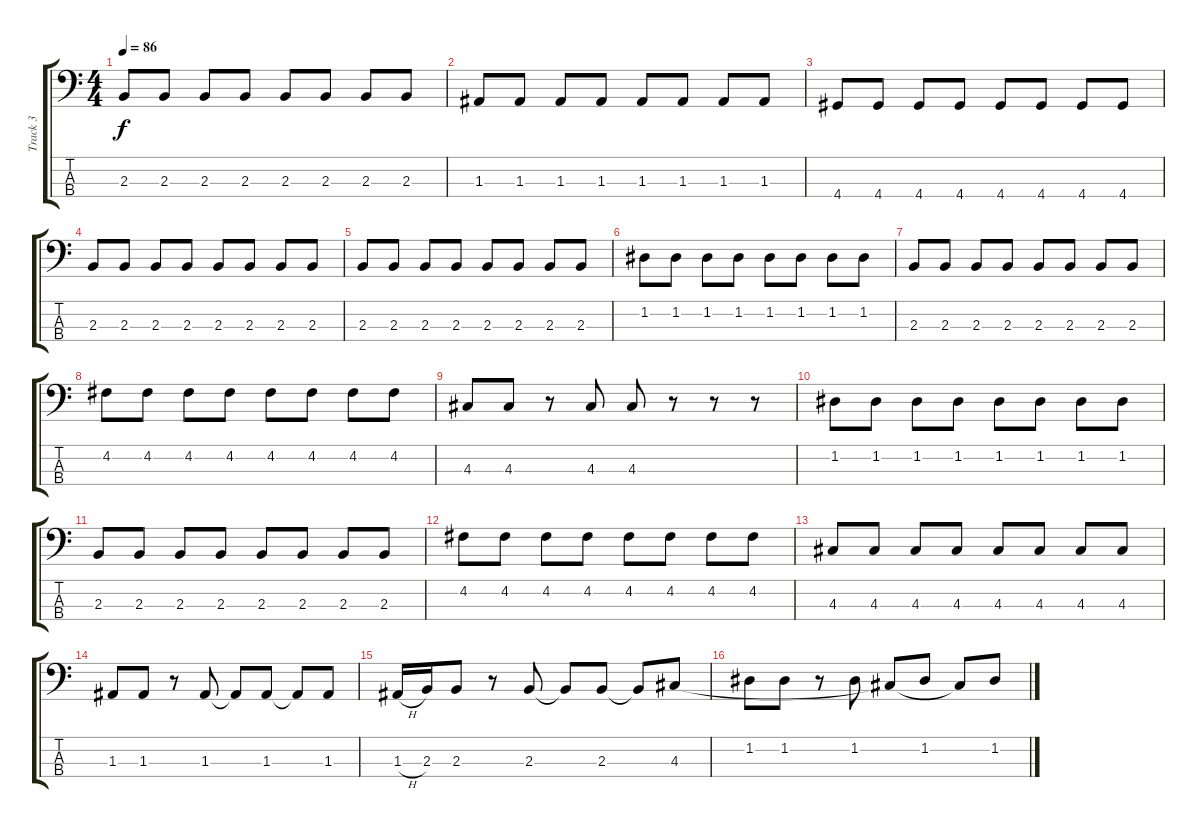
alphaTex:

\track ("Track 3" "Track 3") {instrument electricbassfinger}
\staff {score tabs}
\tuning (G2 D2 A1 E1) {hide}
\ts (4 4)
\tempo 86
\clef f4
\ks c
2.3.8{dy f} 2.3.8 2.3.8 2.3.8 2.3.8 2.3.8 2.3.8 2.3.8 |
1.3.8 1.3.8 1.3.8 1.3.8 1.3.8 1.3.8 1.3.8 1.3.8 |
4.4.8 4.4.8 4.4.8 4.4.8 4.4.8 4.4.8 4.4.8 4.4.8 |
2.3.8 2.3.8 2.3.8 2.3.8 2.3.8 2.3.8 2.3.8 2.3.8 |
2.3.8 2.3.8 2.3.8 2.3.8 2.3.8 2.3.8 2.3.8 2.3.8 |
1.2.8 1.2.8 1.2.8 1.2.8 1.2.8 1.2.8 1.2.8 1.2.8 |
2.3.8 2.3.8 2.3.8 2.3.8 2.3.8 2.3.8 2.3.8 2.3.8 |
4.2.8 4.2.8 4.2.8 4.2.8 4.2.8 4.2.8 4.2.8 4.2.8 |
4.3.8 4.3.8 r.8 4.3.8 4.3.8 r.8 r.8 r.8 |
1.2.8 1.2.8 1.2.8 1.2.8 1.2.8 1.2.8 1.2.8 1.2.8 |
2.3.8 2.3.8 2.3.8 2.3.8 2.3.8 2.3.8 2.3.8 2.3.8 |
4.2.8 4.2.8 4.2.8 4.2.8 4.2.8 4.2.8 4.2.8 4.2.8 |
4.3.8 4.3.8 4.3.8 4.3.8 4.3.8 4.3.8 4.3.8 4.3.8 |
1.3.8 1.3.8 r.8 1.3.8 1.3{t}.8 1.3.8 1.3{t}.8 1.3.8 |
1.3{h}.16 2.3.16 2.3.8 r.8 2.3.8 2.3{t}.8 2.3.8 2.3{t}.8 4.3.8 |
1.2.8 1.2.8 r.8 1.2.8 4.3{t}.8 1.2.8 4.3{t}.8 1.2.8
